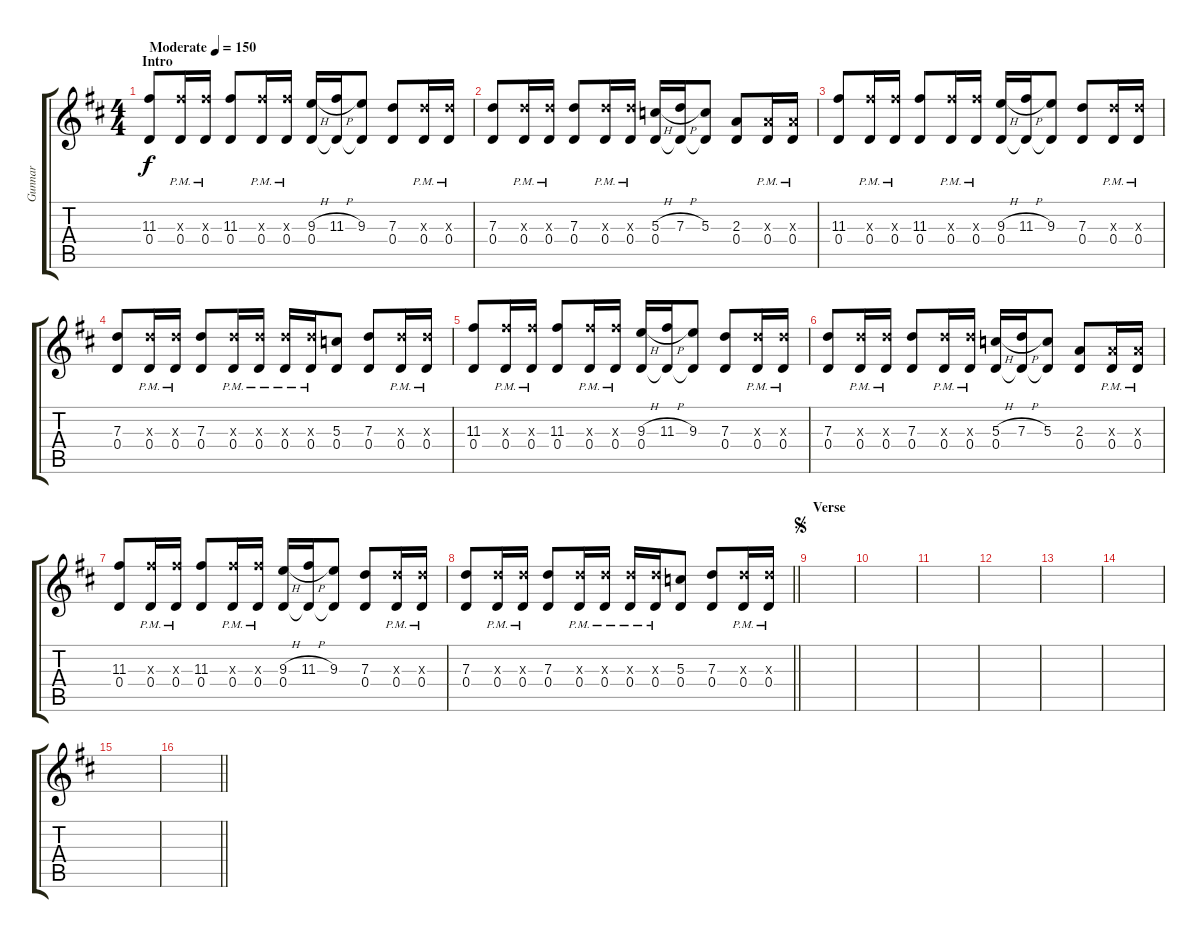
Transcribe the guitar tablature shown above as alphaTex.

\track ("Gunnar" "Gunnar") {instrument distortionguitar}
\staff {score tabs}
\tuning (E4 B3 G3 D3 A2 E2) {hide}
\ts (4 4)
\section ("" "Intro")
\tempo (150 "Moderate")
\clef g2
\ks d
(11.3 0.4).8{dy f instrument distortionguitar} (11.3{pm x} 0.4{pm}).16 (11.3{pm x} 0.4{pm}).16 (11.3 0.4).8 (11.3{pm x} 0.4{pm}).16 (11.3{pm x} 0.4{pm}).16 (9.3{h} 0.4).16 (11.3{h} 0.4{t}).16 (9.3 0.4{t}).8 (7.3 0.4).8 (7.3{x} 0.4{pm}).16 (7.3{x} 0.4{pm}).16 |
(7.3 0.4).8 (7.3{x} 0.4{pm}).16 (7.3{x} 0.4{pm}).16 (7.3 0.4).8 (7.3{x} 0.4{pm}).16 (7.3{x} 0.4{pm}).16 (5.3{h} 0.4).16 (7.3{h} 0.4{t}).16 (5.3 0.4{t}).8 (2.3 0.4).8 (2.3{x} 0.4{pm}).16 (2.3{x} 0.4{pm}).16 |
(11.3 0.4).8 (11.3{x} 0.4{pm}).16 (11.3{x} 0.4{pm}).16 (11.3 0.4).8 (11.3{x} 0.4{pm}).16 (11.3{x} 0.4{pm}).16 (9.3{h} 0.4).16 (11.3{h} 0.4{t}).16 (9.3 0.4{t}).8 (7.3 0.4).8 (7.3{x} 0.4{pm}).16 (7.3{x} 0.4{pm}).16 |
(7.3 0.4).8 (7.3{x} 0.4{pm}).16 (7.3{x} 0.4{pm}).16 (7.3 0.4).8 (7.3{x} 0.4{pm}).16 (7.3{x} 0.4{pm}).16 (7.3{x} 0.4{pm}).16 (7.3{x} 0.4{pm}).16 (5.3 0.4).8 (7.3 0.4).8 (7.3{x} 0.4{pm}).16 (7.3{x} 0.4{pm}).16 |
(11.3 0.4).8 (11.3{pm x} 0.4{pm}).16 (11.3{pm x} 0.4{pm}).16 (11.3 0.4).8 (11.3{pm x} 0.4{pm}).16 (11.3{pm x} 0.4{pm}).16 (9.3{h} 0.4).16 (11.3{h} 0.4{t}).16 (9.3 0.4{t}).8 (7.3 0.4).8 (7.3{x} 0.4{pm}).16 (7.3{x} 0.4{pm}).16 |
(7.3 0.4).8 (7.3{x} 0.4{pm}).16 (7.3{x} 0.4{pm}).16 (7.3 0.4).8 (7.3{x} 0.4{pm}).16 (7.3{x} 0.4{pm}).16 (5.3{h} 0.4).16 (7.3{h} 0.4{t}).16 (5.3 0.4{t}).8 (2.3 0.4).8 (2.3{x} 0.4{pm}).16 (2.3{x} 0.4{pm}).16 |
(11.3 0.4).8 (11.3{x} 0.4{pm}).16 (11.3{x} 0.4{pm}).16 (11.3 0.4).8 (11.3{x} 0.4{pm}).16 (11.3{x} 0.4{pm}).16 (9.3{h} 0.4).16 (11.3{h} 0.4{t}).16 (9.3 0.4{t}).8 (7.3 0.4).8 (7.3{x} 0.4{pm}).16 (7.3{x} 0.4{pm}).16 |
\barLineRight lightlight
(7.3 0.4).8 (7.3{x} 0.4{pm}).16 (7.3{x} 0.4{pm}).16 (7.3 0.4).8 (7.3{x} 0.4{pm}).16 (7.3{x} 0.4{pm}).16 (7.3{x} 0.4{pm}).16 (7.3{x} 0.4{pm}).16 (5.3 0.4).8 (7.3 0.4).8 (7.3{x} 0.4{pm}).16 (7.3{x} 0.4{pm}).16 |
\section ("" "Verse")
\jump segno
|
|
|
|
|
|
|
\barLineRight lightlight
